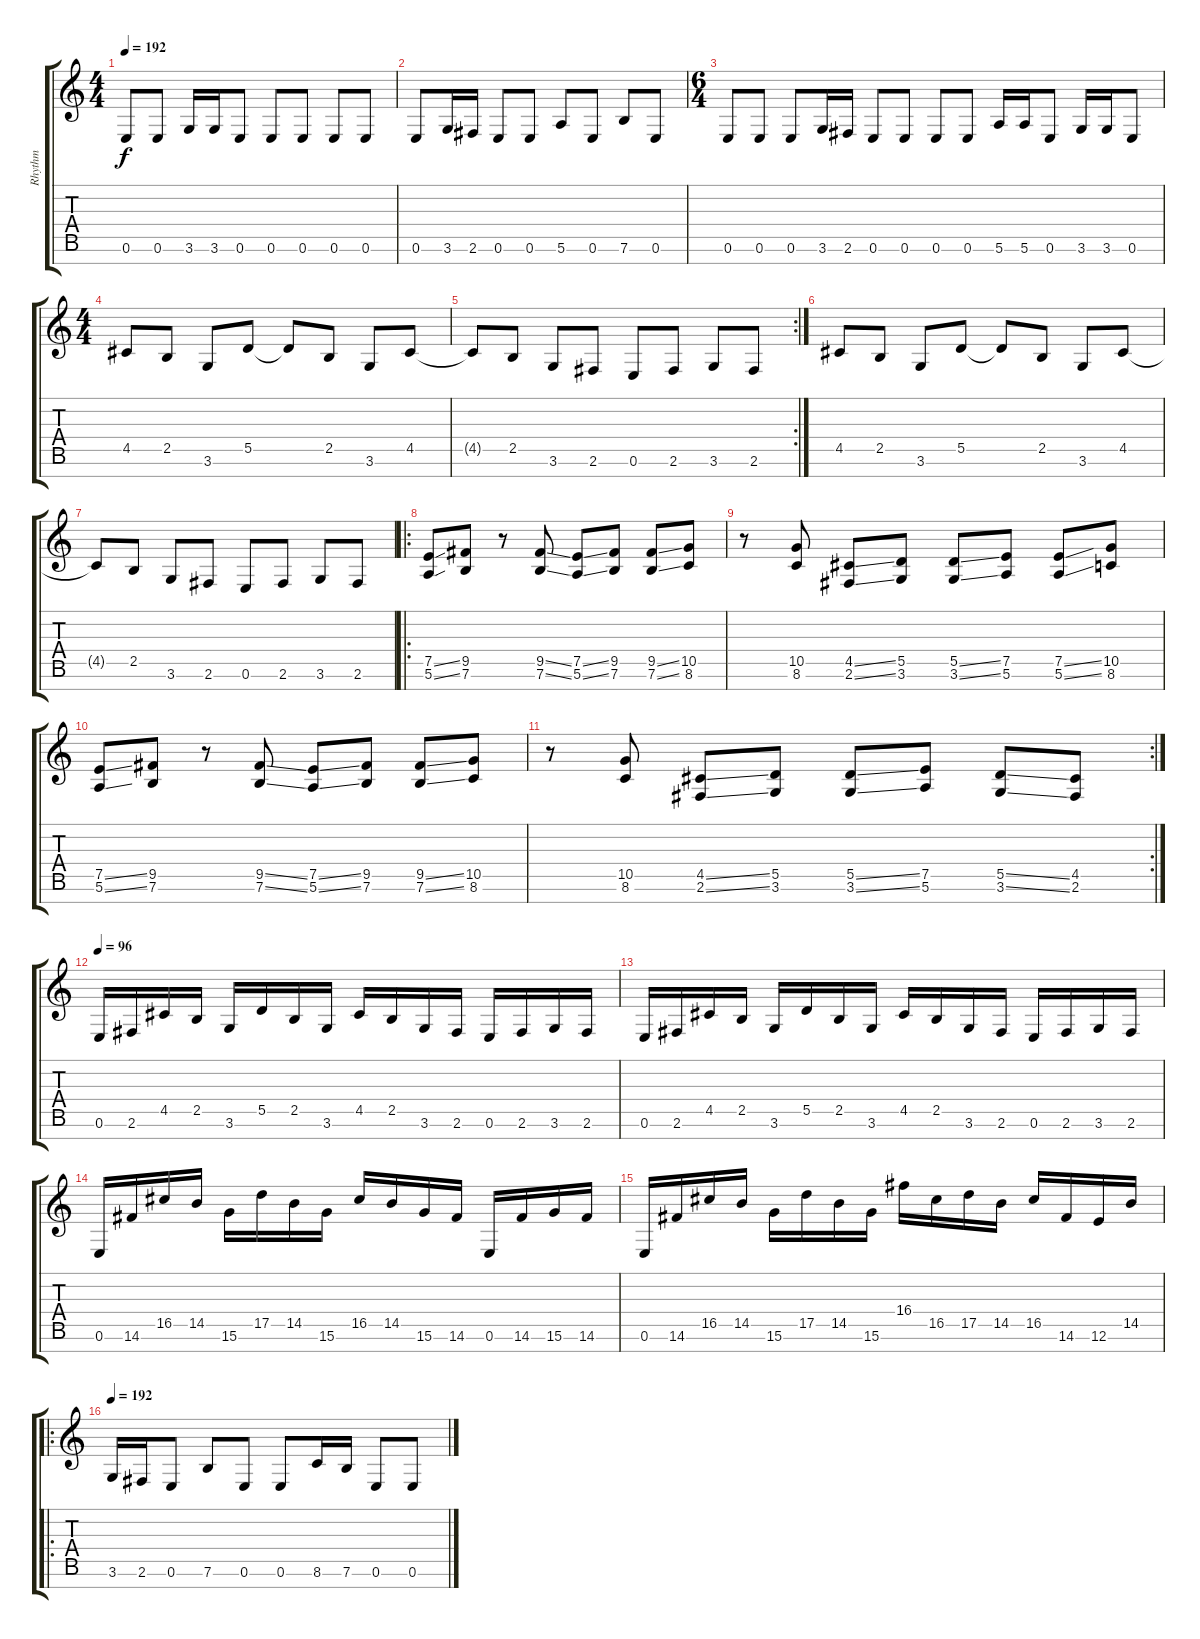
\track ("Rhythm" "Rhythm") {instrument distortionguitar}
\staff {score tabs}
\tuning (E4 B3 G3 D3 A2 E2 B1) {hide}
\ts (4 4)
\tempo 192
\clef g2
\ks c
0.6.8{dy f} 0.6.8 3.6.16 3.6.16 0.6.8 0.6.8 0.6.8 0.6.8 0.6.8 |
0.6.8 3.6.16 2.6.16 0.6.8 0.6.8 5.6.8 0.6.8 7.6.8 0.6.8 |
\ts (6 4)
0.6.8 0.6.8 0.6.8 3.6.16 2.6.16 0.6.8 0.6.8 0.6.8 0.6.8 5.6.16 5.6.16 0.6.8 3.6.16 3.6.16 0.6.8 |
\ts (4 4)
4.5.8 2.5.8 3.6.8 5.5.8 5.5{t}.8 2.5.8 3.6.8 4.5.8 |
\rc 2
4.5{t}.8 2.5.8 3.6.8 2.6.8 0.6.8 2.6.8 3.6.8 2.6.8 |
4.5.8 2.5.8 3.6.8 5.5.8 5.5{t}.8 2.5.8 3.6.8 4.5.8 |
4.5{t}.8 2.5.8 3.6.8 2.6.8 0.6.8 2.6.8 3.6.8 2.6.8 |
\ro
(7.5{ss} 5.6{ss}).8 (9.5 7.6).8 r.8 (9.5{ss} 7.6{ss}).8 (7.5{ss} 5.6{ss}).8 (9.5 7.6).8 (9.5{ss} 7.6{ss}).8 (10.5 8.6).8 |
r.8 (10.5 8.6).8 (4.5{ss} 2.6{ss}).8 (5.5 3.6).8 (5.5{ss} 3.6{ss}).8 (7.5 5.6).8 (7.5{ss} 5.6{ss}).8 (10.5 8.6).8 |
(7.5{ss} 5.6{ss}).8 (9.5 7.6).8 r.8 (9.5{ss} 7.6{ss}).8 (7.5{ss} 5.6{ss}).8 (9.5 7.6).8 (9.5{ss} 7.6{ss}).8 (10.5 8.6).8 |
\rc 2
r.8 (10.5 8.6).8 (4.5{ss} 2.6{ss}).8 (5.5 3.6).8 (5.5{ss} 3.6{ss}).8 (7.5 5.6).8 (5.5{ss} 3.6{ss}).8 (4.5 2.6).8 |
\tempo 96
0.6.16 2.6.16 4.5.16 2.5.16 3.6.16 5.5.16 2.5.16 3.6.16 4.5.16 2.5.16 3.6.16 2.6.16 0.6.16 2.6.16 3.6.16 2.6.16 |
0.6.16 2.6.16 4.5.16 2.5.16 3.6.16 5.5.16 2.5.16 3.6.16 4.5.16 2.5.16 3.6.16 2.6.16 0.6.16 2.6.16 3.6.16 2.6.16 |
0.6.16 14.6.16 16.5.16 14.5.16 15.6.16 17.5.16 14.5.16 15.6.16 16.5.16 14.5.16 15.6.16 14.6.16 0.6.16 14.6.16 15.6.16 14.6.16 |
0.6.16 14.6.16 16.5.16 14.5.16 15.6.16 17.5.16 14.5.16 15.6.16 16.4.16 16.5.16 17.5.16 14.5.16 16.5.16 14.6.16 12.6.16 14.5.16 |
\ro
\tempo 192
3.6.16 2.6.16 0.6.8 7.6.8 0.6.8 0.6.8 8.6.16 7.6.16 0.6.8 0.6.8
